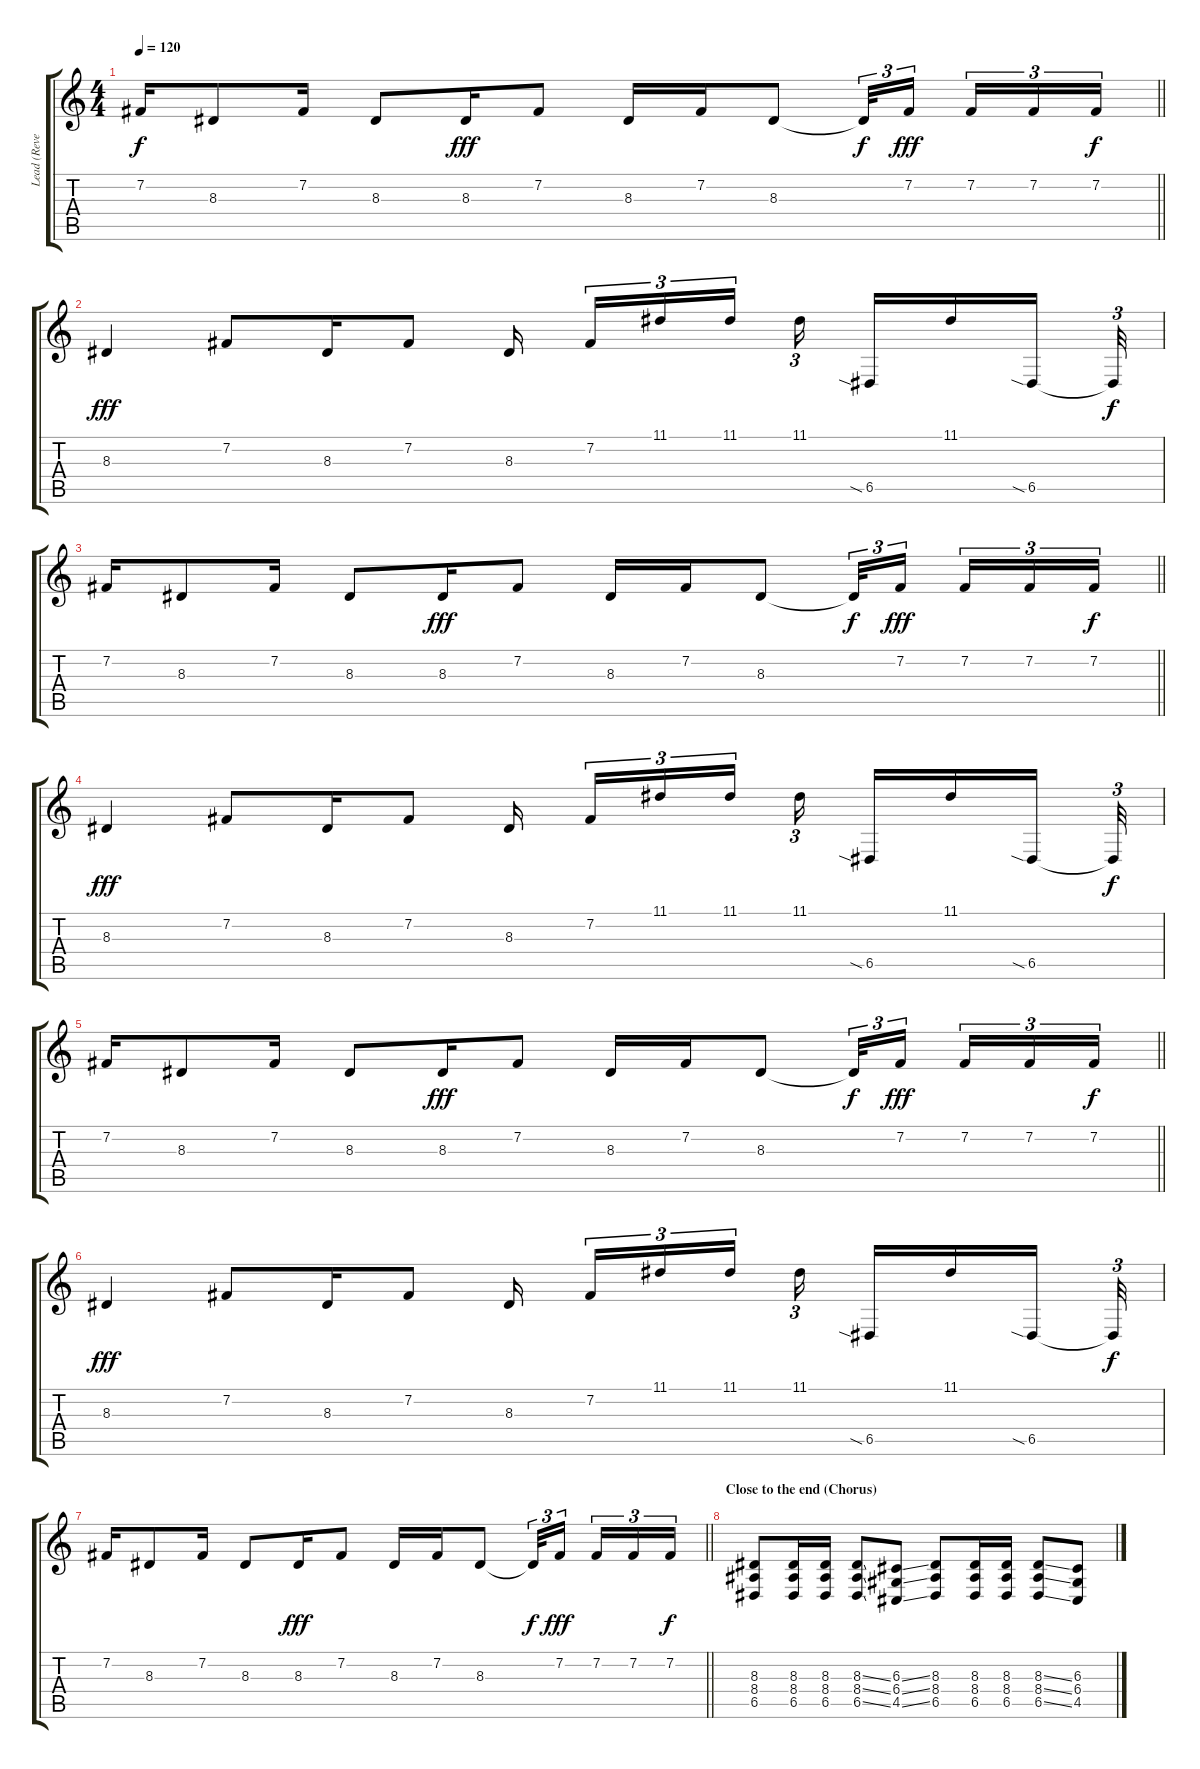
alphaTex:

\track ("Lead (Reverb)" "Lead (Reve") {instrument orchestralharp}
\staff {score tabs}
\tuning (E4 B3 G3 D3 A2 E2) {hide}
\ts (4 4)
\tempo 120
\clef g2
\barLineRight lightlight
\ks c
7.2.16{dy f} 8.3.8 7.2.16 8.3.8 8.3.16{dy fff} 7.2.8 8.3.16 7.2.16 8.3.8 8.3{t}.32{tu (3 2) dy f} 7.2.16{tu (3 2) dy fff beam splitsecondary} 7.2.16{tu (3 2)} 7.2.16{tu (3 2)} 7.2.16{tu (3 2) dy f} |
8.3.4{dy fff} 7.2.8 8.3.16 7.2.8 8.3.16{beam splitsecondary} 7.2.16{tu (3 2)} 11.1.16{tu (3 2)} 11.1.16{tu (3 2)} 11.1.16{tu (3 2) beam splitsecondary} 6.5{sia}.16 11.1.16 6.5{sia}.16{beam splitsecondary} 6.5{t}.32{tu (3 2) dy f} |
\barLineRight lightlight
7.2.16 8.3.8 7.2.16 8.3.8 8.3.16{dy fff} 7.2.8 8.3.16 7.2.16 8.3.8 8.3{t}.32{tu (3 2) dy f} 7.2.16{tu (3 2) dy fff beam splitsecondary} 7.2.16{tu (3 2)} 7.2.16{tu (3 2)} 7.2.16{tu (3 2) dy f} |
8.3.4{dy fff} 7.2.8 8.3.16 7.2.8 8.3.16{beam splitsecondary} 7.2.16{tu (3 2)} 11.1.16{tu (3 2)} 11.1.16{tu (3 2)} 11.1.16{tu (3 2) beam splitsecondary} 6.5{sia}.16 11.1.16 6.5{sia}.16{beam splitsecondary} 6.5{t}.32{tu (3 2) dy f} |
\barLineRight lightlight
7.2.16 8.3.8 7.2.16 8.3.8 8.3.16{dy fff} 7.2.8 8.3.16 7.2.16 8.3.8 8.3{t}.32{tu (3 2) dy f} 7.2.16{tu (3 2) dy fff beam splitsecondary} 7.2.16{tu (3 2)} 7.2.16{tu (3 2)} 7.2.16{tu (3 2) dy f} |
8.3.4{dy fff} 7.2.8 8.3.16 7.2.8 8.3.16{beam splitsecondary} 7.2.16{tu (3 2)} 11.1.16{tu (3 2)} 11.1.16{tu (3 2)} 11.1.16{tu (3 2) beam splitsecondary} 6.5{sia}.16 11.1.16 6.5{sia}.16{beam splitsecondary} 6.5{t}.32{tu (3 2) dy f} |
\barLineRight lightlight
7.2.16 8.3.8 7.2.16 8.3.8 8.3.16{dy fff} 7.2.8 8.3.16 7.2.16 8.3.8 8.3{t}.32{tu (3 2) dy f} 7.2.16{tu (3 2) dy fff beam splitsecondary} 7.2.16{tu (3 2)} 7.2.16{tu (3 2)} 7.2.16{tu (3 2) dy f} |
\section ("" "Close to the end (Chorus)")
(8.3 8.4 6.5).8 (8.3 8.4 6.5).16 (8.3 8.4 6.5).16 (8.3{ss} 8.4{ss} 6.5{ss}).8 (6.3{ss} 6.4{ss} 4.5{ss}).8 (8.3 8.4 6.5).8 (8.3 8.4 6.5).16 (8.3 8.4 6.5).16 (8.3{ss} 8.4{ss} 6.5{ss}).8 (6.3{ss} 6.4{ss} 4.5{ss}).8
